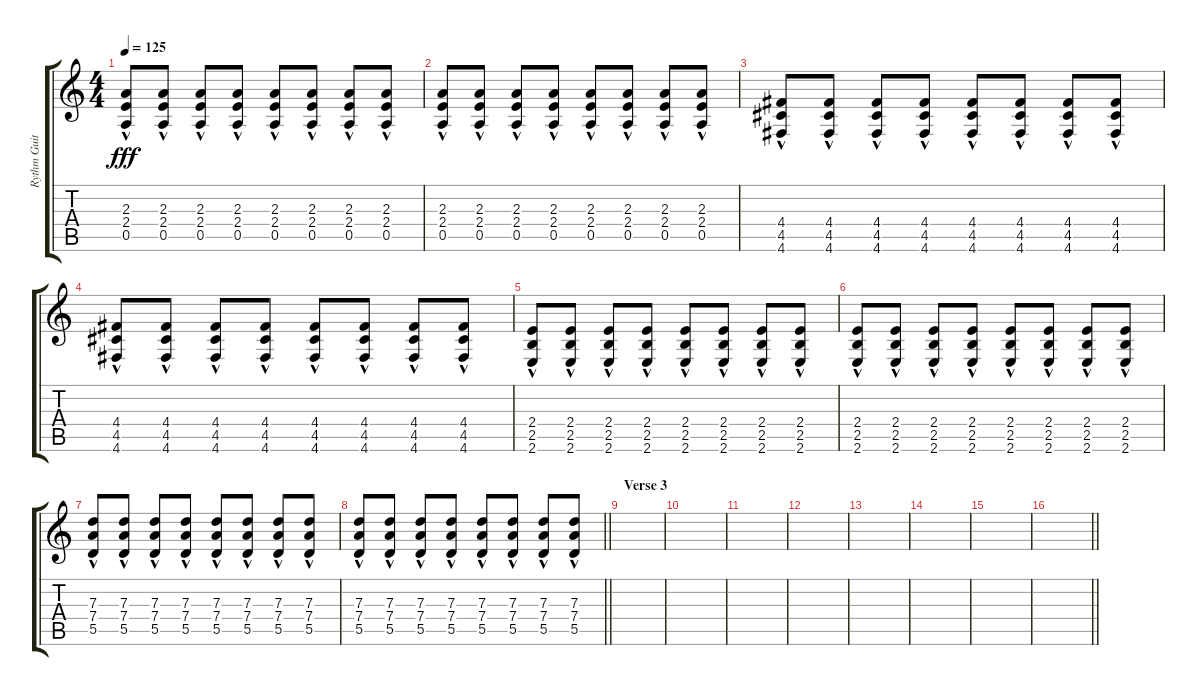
\track ("Rythm Guitar #2" "Rythm Guit") {instrument overdrivenguitar}
\staff {score tabs}
\tuning (E4 B3 G3 D3 A2 D2) {hide}
\ts (4 4)
\tempo 125
\clef g2
\ks c
(2.3 2.4 0.5{hac}).8{dy fff} (2.3 2.4 0.5{hac}).8 (2.3 2.4 0.5{hac}).8 (2.3 2.4 0.5{hac}).8 (2.3 2.4 0.5{hac}).8 (2.3 2.4 0.5{hac}).8 (2.3 2.4 0.5{hac}).8 (2.3 2.4 0.5{hac}).8 |
(2.3 2.4 0.5{hac}).8 (2.3 2.4 0.5{hac}).8 (2.3 2.4 0.5{hac}).8 (2.3 2.4 0.5{hac}).8 (2.3 2.4 0.5{hac}).8 (2.3 2.4 0.5{hac}).8 (2.3 2.4 0.5{hac}).8 (2.3 2.4 0.5{hac}).8 |
(4.4 4.5{hac} 4.6).8 (4.4 4.5{hac} 4.6).8 (4.4 4.5{hac} 4.6).8 (4.4 4.5{hac} 4.6).8 (4.4 4.5{hac} 4.6).8 (4.4 4.5{hac} 4.6).8 (4.4 4.5{hac} 4.6).8 (4.4 4.5{hac} 4.6).8 |
(4.4 4.5{hac} 4.6).8 (4.4 4.5{hac} 4.6).8 (4.4 4.5{hac} 4.6).8 (4.4 4.5{hac} 4.6).8 (4.4 4.5{hac} 4.6).8 (4.4 4.5{hac} 4.6).8 (4.4 4.5{hac} 4.6).8 (4.4 4.5{hac} 4.6).8 |
(2.4{hac} 2.5 2.6).8 (2.4{hac} 2.5 2.6).8 (2.4{hac} 2.5 2.6).8 (2.4{hac} 2.5 2.6).8 (2.4{hac} 2.5 2.6).8 (2.4{hac} 2.5 2.6).8 (2.4{hac} 2.5 2.6).8 (2.4{hac} 2.5 2.6).8 |
(2.4{hac} 2.5 2.6).8 (2.4{hac} 2.5 2.6).8 (2.4{hac} 2.5 2.6).8 (2.4{hac} 2.5 2.6).8 (2.4{hac} 2.5 2.6).8 (2.4{hac} 2.5 2.6).8 (2.4{hac} 2.5 2.6).8 (2.4{hac} 2.5 2.6).8 |
(7.3 7.4{hac} 5.5).8 (7.3 7.4{hac} 5.5).8 (7.3 7.4{hac} 5.5).8 (7.3 7.4{hac} 5.5).8 (7.3 7.4{hac} 5.5).8 (7.3 7.4{hac} 5.5).8 (7.3 7.4{hac} 5.5).8 (7.3 7.4{hac} 5.5).8 |
\barLineRight lightlight
(7.3 7.4{hac} 5.5).8 (7.3 7.4{hac} 5.5).8 (7.3 7.4{hac} 5.5).8 (7.3 7.4{hac} 5.5).8 (7.3 7.4{hac} 5.5).8 (7.3 7.4{hac} 5.5).8 (7.3 7.4{hac} 5.5).8 (7.3 7.4{hac} 5.5).8 |
\section ("" "Verse 3")
|
|
|
|
|
|
|
\barLineRight lightlight
